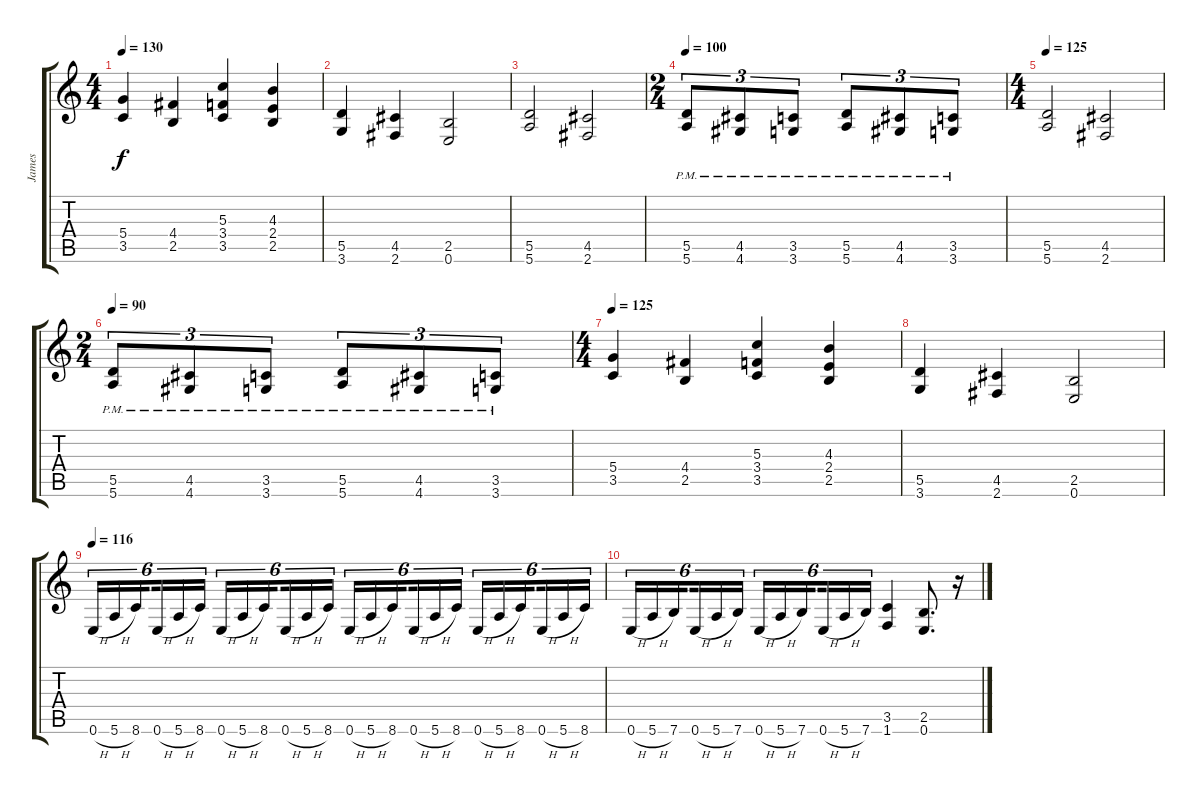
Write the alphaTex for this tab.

\track ("James" "James") {instrument distortionguitar}
\staff {score tabs}
\tuning (E4 B3 G3 D3 A2 E2) {hide}
\ts (4 4)
\tempo 130
\clef g2
\ks c
(5.4 3.5).4{dy f} (4.4 2.5).4 (5.3 3.4 3.5).4 (4.3 2.4 2.5).4 |
(5.5 3.6).4 (4.5 2.6).4 (2.5 0.6).2 |
(5.5 5.6).2 (4.5 2.6).2 |
\ts (2 4)
\tempo 100
(5.5{pm} 5.6{pm}).8{tu (3 2)} (4.5{pm} 4.6{pm}).8{tu (3 2)} (3.5{pm} 3.6{pm}).8{tu (3 2)} (5.5{pm} 5.6{pm}).8{tu (3 2)} (4.5{pm} 4.6{pm}).8{tu (3 2)} (3.5{pm} 3.6{pm}).8{tu (3 2)} |
\ts (4 4)
\tempo 125
(5.5 5.6).2 (4.5 2.6).2 |
\ts (2 4)
\tempo 90
(5.5{pm} 5.6{pm}).8{tu (3 2)} (4.5{pm} 4.6{pm}).8{tu (3 2)} (3.5{pm} 3.6{pm}).8{tu (3 2)} (5.5{pm} 5.6{pm}).8{tu (3 2)} (4.5{pm} 4.6{pm}).8{tu (3 2)} (3.5{pm} 3.6{pm}).8{tu (3 2)} |
\ts (4 4)
\tempo 125
(5.4 3.5).4 (4.4 2.5).4 (5.3 3.4 3.5).4 (4.3 2.4 2.5).4 |
(5.5 3.6).4 (4.5 2.6).4 (2.5 0.6).2 |
\tempo 116
0.6{h}.16{tu (6 4)} 5.6{h}.16{tu (6 4)} 8.6.16{tu (6 4) beam splitsecondary} 0.6{h}.16{tu (6 4)} 5.6{h}.16{tu (6 4)} 8.6.16{tu (6 4)} 0.6{h}.16{tu (6 4)} 5.6{h}.16{tu (6 4)} 8.6.16{tu (6 4) beam splitsecondary} 0.6{h}.16{tu (6 4)} 5.6{h}.16{tu (6 4)} 8.6.16{tu (6 4)} 0.6{h}.16{tu (6 4)} 5.6{h}.16{tu (6 4)} 8.6.16{tu (6 4) beam splitsecondary} 0.6{h}.16{tu (6 4)} 5.6{h}.16{tu (6 4)} 8.6.16{tu (6 4)} 0.6{h}.16{tu (6 4)} 5.6{h}.16{tu (6 4)} 8.6.16{tu (6 4) beam splitsecondary} 0.6{h}.16{tu (6 4)} 5.6{h}.16{tu (6 4)} 8.6.16{tu (6 4)} |
0.6{h}.16{tu (6 4)} 5.6{h}.16{tu (6 4)} 7.6.16{tu (6 4) beam splitsecondary} 0.6{h}.16{tu (6 4)} 5.6{h}.16{tu (6 4)} 7.6.16{tu (6 4)} 0.6{h}.16{tu (6 4)} 5.6{h}.16{tu (6 4)} 7.6.16{tu (6 4) beam splitsecondary} 0.6{h}.16{tu (6 4)} 5.6{h}.16{tu (6 4)} 7.6.16{tu (6 4)} (3.5 1.6).4 (2.5 0.6).8{d} r.16
